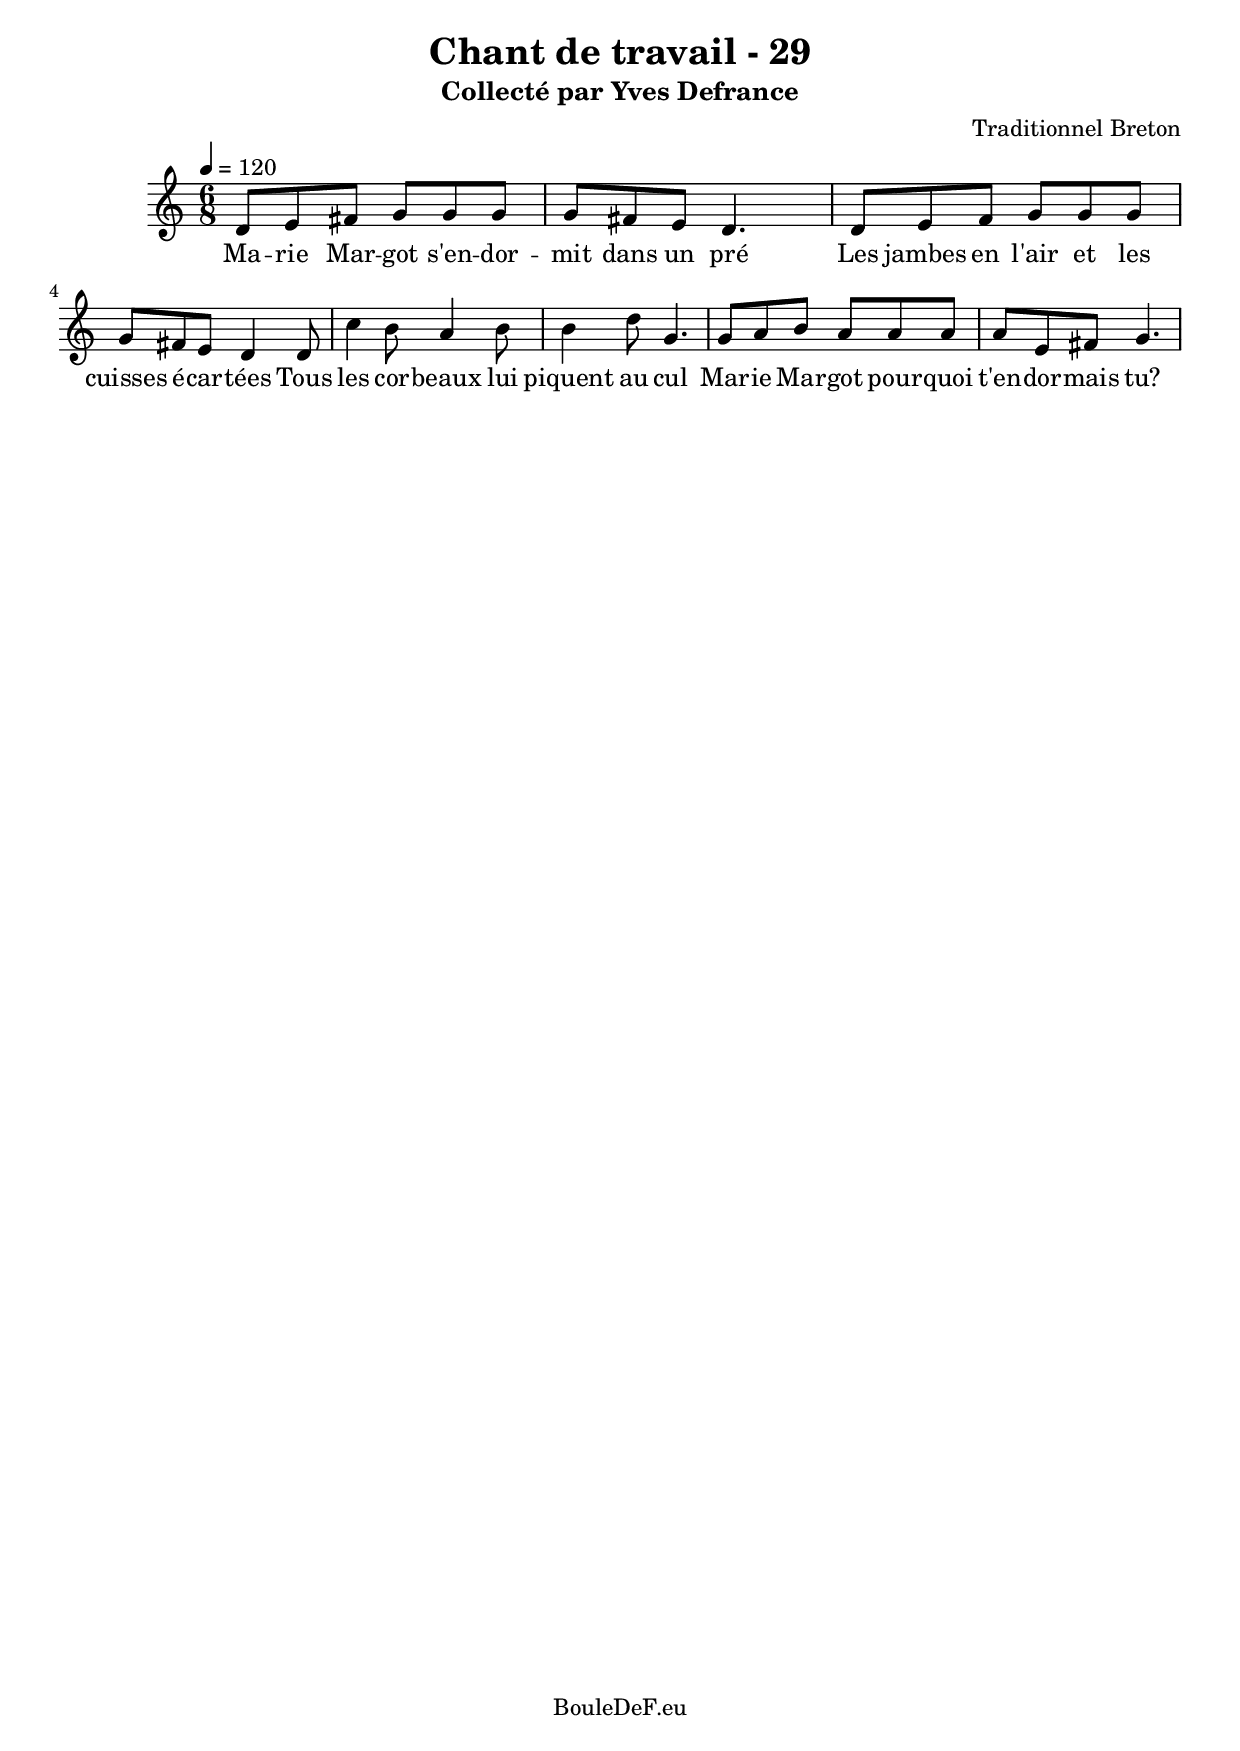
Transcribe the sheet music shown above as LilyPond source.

\version "2.16.0"
\include "italiano.ly"

\header {
	title = "Chant de travail - 29"
	subtitle = "Collecté par Yves Defrance"
	composer = "Traditionnel Breton"
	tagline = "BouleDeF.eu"
}

\score {
	\new Staff \relative sib {
		\clef "treble"
		\time 6/8
		\tempo 4 = 120

		| re8 mi fad sol sol sol
		| sol fad mi re4.
		| re8 mi fa sol sol sol
		| sol fad mi re4 re8
		| do'4 si8 la4 si8
		| si4 re8 sol,4.
		| sol8 la si la la la
		| la mi fad sol4.
	}
	\addlyrics {
		| Ma -- rie Mar -- got s'en -- dor -- mit dans un pré
		Les jambes en l'air et les cuisses é -- car -- tées
		Tous les cor -- beaux lui piquent au cul
		Mar -- ie Mar -- got pour -- quoi t'en -- dor -- mais tu?
	}
	\layout {}
	\midi {}
}

